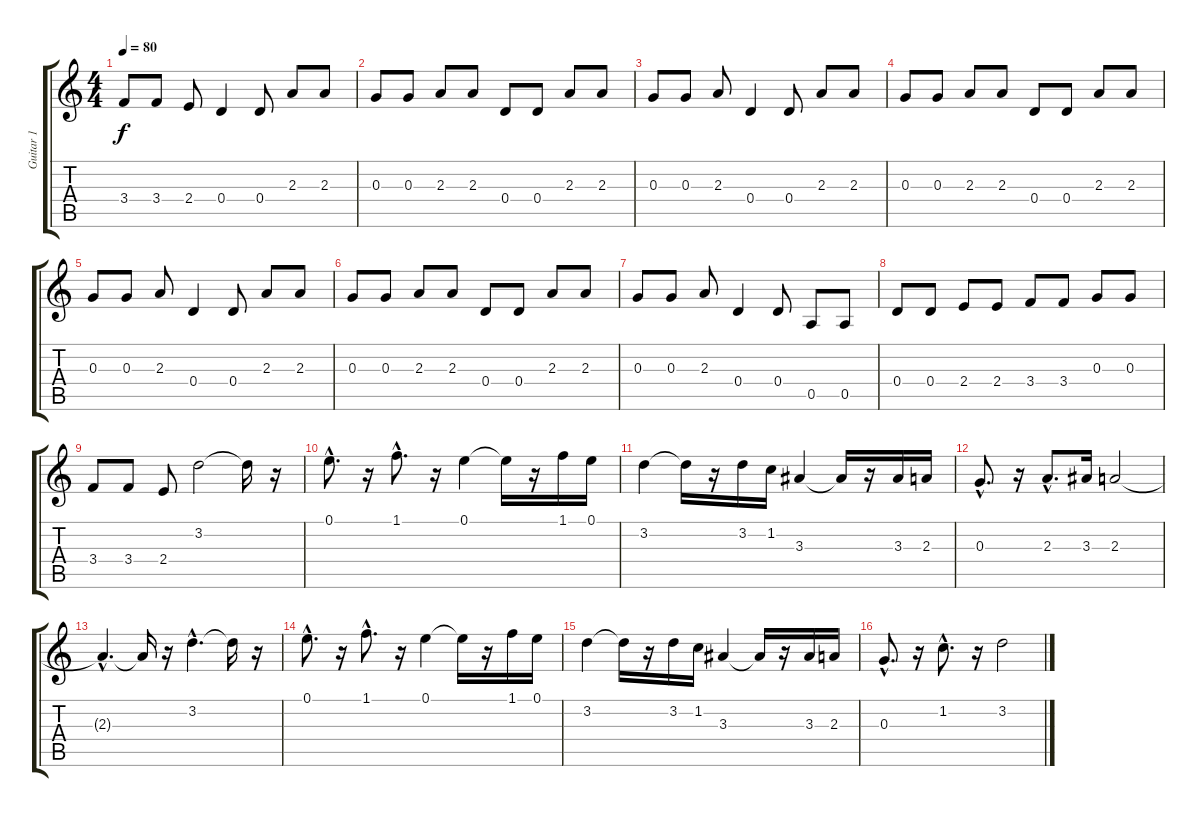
\track ("Guitar 1" "Guitar 1") {instrument distortionguitar}
\staff {score tabs}
\tuning (E4 B3 G3 D3 A2 E2) {hide}
\ts (4 4)
\tempo 80
\clef g2
\ks c
3.4.8{dy f} 3.4.8 2.4.8 0.4.4 0.4.8 2.3.8 2.3.8 |
0.3.8 0.3.8 2.3.8 2.3.8 0.4.8 0.4.8 2.3.8 2.3.8 |
0.3.8 0.3.8 2.3.8 0.4.4 0.4.8 2.3.8 2.3.8 |
0.3.8 0.3.8 2.3.8 2.3.8 0.4.8 0.4.8 2.3.8 2.3.8 |
0.3.8 0.3.8 2.3.8 0.4.4 0.4.8 2.3.8 2.3.8 |
0.3.8 0.3.8 2.3.8 2.3.8 0.4.8 0.4.8 2.3.8 2.3.8 |
0.3.8 0.3.8 2.3.8 0.4.4 0.4.8 0.5.8 0.5.8 |
0.4.8 0.4.8 2.4.8 2.4.8 3.4.8 3.4.8 0.3.8 0.3.8 |
3.4.8 3.4.8 2.4.8 3.2.2 3.2{t}.16 r.16 |
0.1{hac}.8{d} r.16 1.1{hac}.8{d} r.16 0.1.4 0.1{t}.16 r.16 1.1.16 0.1.16 |
3.2.4 3.2{t}.16 r.16 3.2.16 1.2.16 3.3.4 3.3{t}.16 r.16 3.3.16 2.3.16 |
0.3{hac}.8{d} r.16 2.3{hac}.8{d} 3.3.16 2.3.2 |
2.3{hac t}.4{d} 2.3{t}.16 r.16 3.2{hac}.4{d} 3.2{t}.16 r.16 |
0.1{hac}.8{d} r.16 1.1{hac}.8{d} r.16 0.1.4 0.1{t}.16 r.16 1.1.16 0.1.16 |
3.2.4 3.2{t}.16 r.16 3.2.16 1.2.16 3.3.4 3.3{t}.16 r.16 3.3.16 2.3.16 |
0.3{hac}.8{d} r.16 1.2{hac}.8{d} r.16 3.2.2
